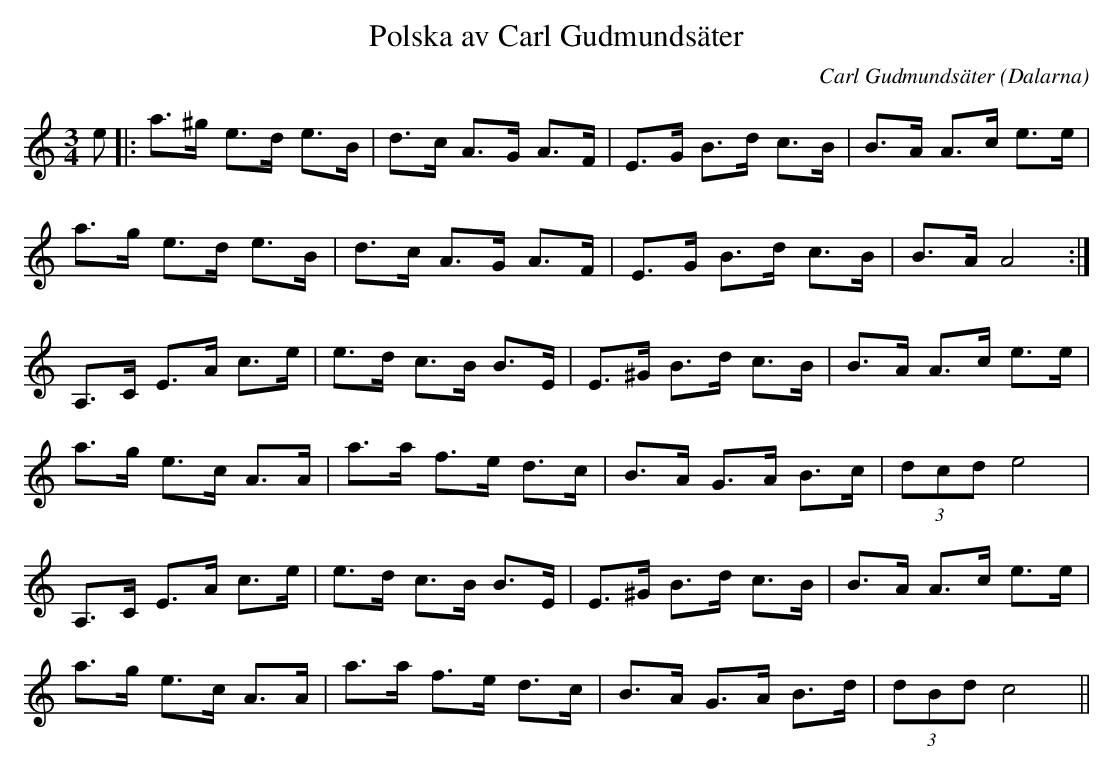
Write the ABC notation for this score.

X:1
T:Polska av Carl Gudmundsäter
C:Carl Gudmundsäter
O:Dalarna
M:3/4
L:1/8
K:Am
e|:a>^g e>d e>B|d>c A>G A>F|E>G B>d c>B|B>A A>c e>e|
a>g e>d e>B|d>c A>G A>F|E>G B>d c>B|B>A A4:|
A,>C E>A c>e|e>d c>B B>E|E>^G B>d c>B|B>A A>c e>e|
a>g e>c A>A|a>a f>e d>c|B>A G>A B>c|(3 dcd e4|
A,>C E>A c>e|e>d c>B B>E|E>^G B>d c>B|B>A A>c e>e|
a>g e>c A>A|a>a f>e d>c|B>A G>A B>d|(3 dBd c4||
